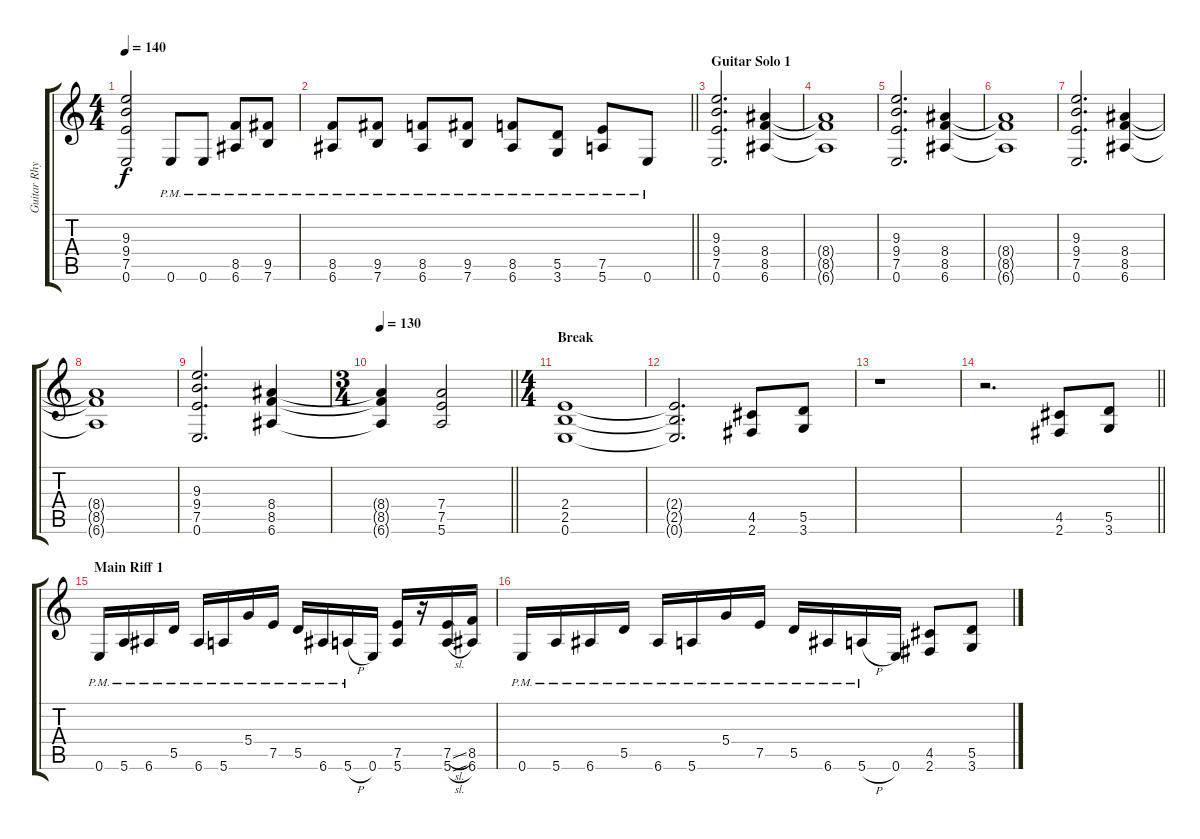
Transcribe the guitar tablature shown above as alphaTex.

\track ("Guitar Rhythm" "Guitar Rhy") {instrument distortionguitar}
\staff {score tabs}
\tuning (E4 B3 G3 D3 A2 E2) {hide}
\ts (4 4)
\tempo 140
\clef g2
\ks c
(9.3 9.4 7.5 0.6).2{dy f} 0.6{pm}.8 0.6{pm}.8 (8.5{pm} 6.6{pm}).8 (9.5{pm} 7.6{pm}).8 |
\barLineRight lightlight
(8.5{pm} 6.6{pm}).8 (9.5{pm} 7.6{pm}).8 (8.5{pm} 6.6{pm}).8 (9.5{pm} 7.6{pm}).8 (8.5{pm} 6.6{pm}).8 (5.5{pm} 3.6{pm}).8 (7.5{pm} 5.6{pm}).8 0.6{pm}.8 |
\section ("" "Guitar Solo 1")
(9.3 9.4 7.5 0.6).2{d} (8.4 8.5 6.6).4 |
(8.4{t} 8.5{t} 6.6{t}).1 |
(9.3 9.4 7.5 0.6).2{d} (8.4 8.5 6.6).4 |
(8.4{t} 8.5{t} 6.6{t}).1 |
(9.3 9.4 7.5 0.6).2{d} (8.4 8.5 6.6).4 |
(8.4{t} 8.5{t} 6.6{t}).1 |
(9.3 9.4 7.5 0.6).2{d} (8.4 8.5 6.6).4 |
\ts (3 4)
\tempo 130
\barLineRight lightlight
(8.4{t} 8.5{t} 6.6{t}).4 (7.4 7.5 5.6).2 |
\ts (4 4)
\section ("" "Break")
(2.4 2.5 0.6).1{volume 0} |
(2.4{t} 2.5{t} 0.6{t}).2{d} (4.5 2.6).8{volume 12} (5.5 3.6).8 |
r.1 |
\barLineRight lightlight
r.2{d} (4.5 2.6).8 (5.5 3.6).8 |
\section ("" "Main Riff 1")
0.6{pm}.16 5.6{pm}.16 6.6{pm}.16 5.5{pm}.16 6.6{pm}.16 5.6{pm}.16 5.4{pm}.16 7.5{pm}.16 5.5{pm}.16 6.6{pm}.16 5.6{h pm}.16 0.6.16 (7.5 5.6).16 r.16 (7.5{sl} 5.6{sl}).16 (8.5 6.6).16 |
0.6{pm}.16 5.6{pm}.16 6.6{pm}.16 5.5{pm}.16 6.6{pm}.16 5.6{pm}.16 5.4{pm}.16 7.5{pm}.16 5.5{pm}.16 6.6{pm}.16 5.6{h pm}.16 0.6.16 (4.5 2.6).8 (5.5 3.6).8
